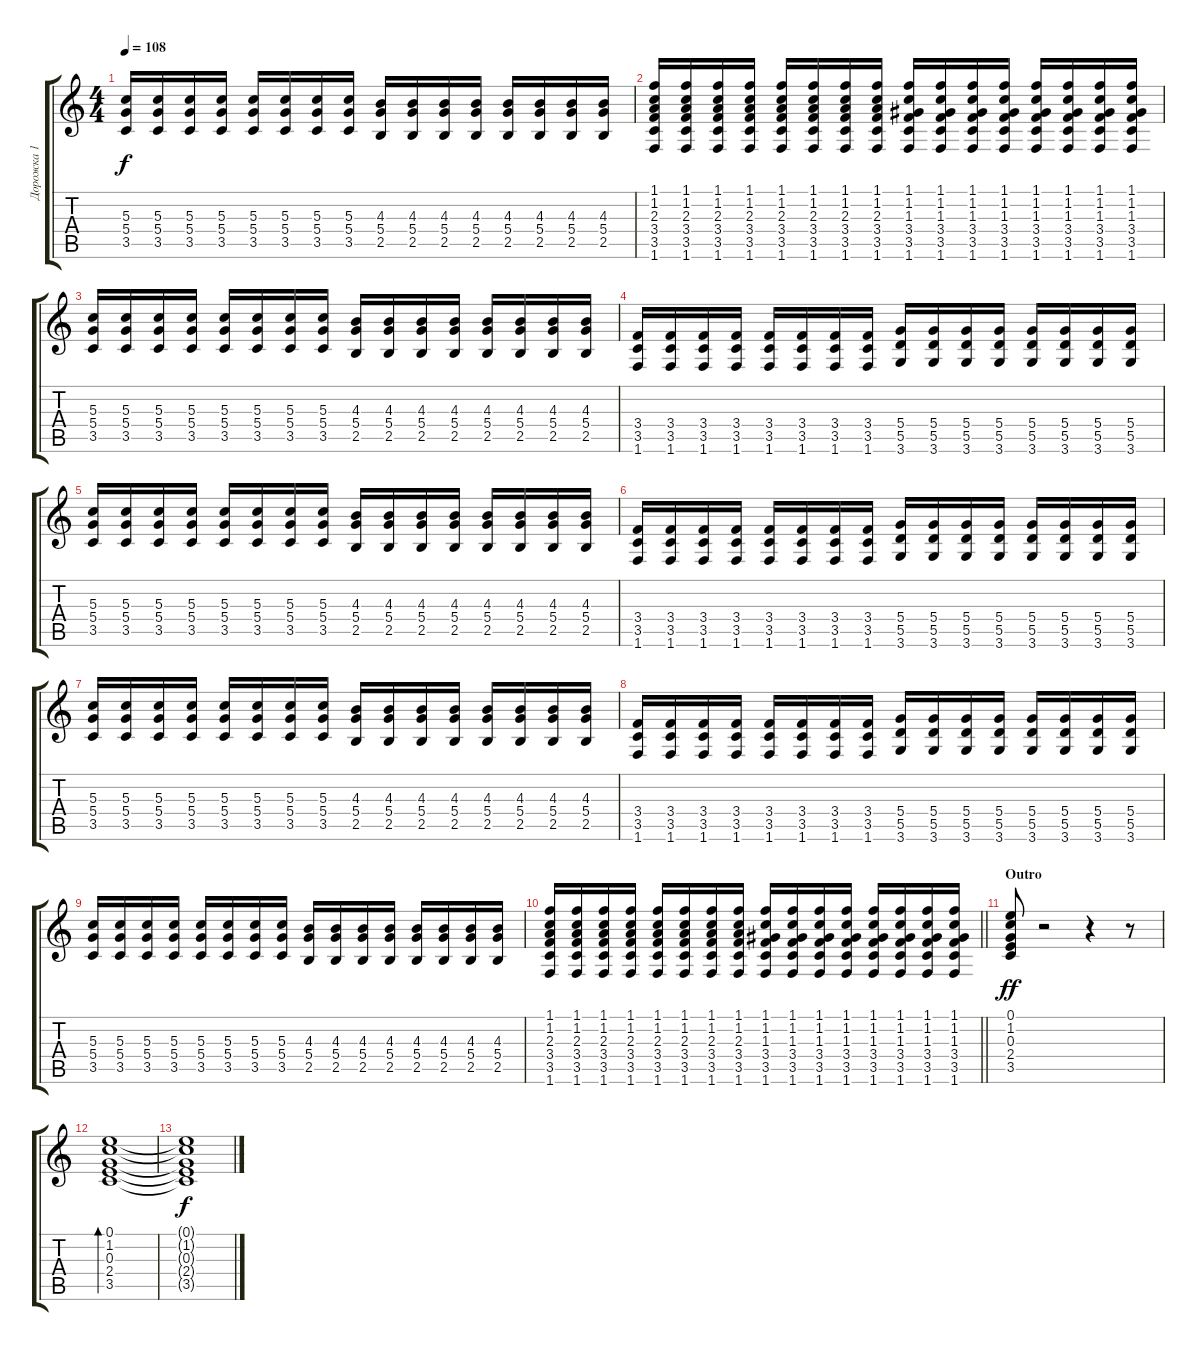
\track ("Дорожка 1" "Дорожка 1") {instrument acousticguitarsteel}
\staff {score tabs}
\tuning (E4 B3 G3 D3 A2 E2) {hide}
\ts (4 4)
\tempo 108
\clef g2
\ks c
(5.3 5.4 3.5).16{dy f} (5.3 5.4 3.5).16 (5.3 5.4 3.5).16 (5.3 5.4 3.5).16 (5.3 5.4 3.5).16 (5.3 5.4 3.5).16 (5.3 5.4 3.5).16 (5.3 5.4 3.5).16 (4.3 5.4 2.5).16 (4.3 5.4 2.5).16 (4.3 5.4 2.5).16 (4.3 5.4 2.5).16 (4.3 5.4 2.5).16 (4.3 5.4 2.5).16 (4.3 5.4 2.5).16 (4.3 5.4 2.5).16 |
(1.1 1.2 2.3 3.4 3.5 1.6).16 (1.1 1.2 2.3 3.4 3.5 1.6).16 (1.1 1.2 2.3 3.4 3.5 1.6).16 (1.1 1.2 2.3 3.4 3.5 1.6).16 (1.1 1.2 2.3 3.4 3.5 1.6).16 (1.1 1.2 2.3 3.4 3.5 1.6).16 (1.1 1.2 2.3 3.4 3.5 1.6).16 (1.1 1.2 2.3 3.4 3.5 1.6).16 (1.1 1.2 1.3 3.4 3.5 1.6).16 (1.1 1.2 1.3 3.4 3.5 1.6).16 (1.1 1.2 1.3 3.4 3.5 1.6).16 (1.1 1.2 1.3 3.4 3.5 1.6).16 (1.1 1.2 1.3 3.4 3.5 1.6).16 (1.1 1.2 1.3 3.4 3.5 1.6).16 (1.1 1.2 1.3 3.4 3.5 1.6).16 (1.1 1.2 1.3 3.4 3.5 1.6).16 |
(5.3 5.4 3.5).16 (5.3 5.4 3.5).16 (5.3 5.4 3.5).16 (5.3 5.4 3.5).16 (5.3 5.4 3.5).16 (5.3 5.4 3.5).16 (5.3 5.4 3.5).16 (5.3 5.4 3.5).16 (4.3 5.4 2.5).16 (4.3 5.4 2.5).16 (4.3 5.4 2.5).16 (4.3 5.4 2.5).16 (4.3 5.4 2.5).16 (4.3 5.4 2.5).16 (4.3 5.4 2.5).16 (4.3 5.4 2.5).16 |
(3.4 3.5 1.6).16 (3.4 3.5 1.6).16 (3.4 3.5 1.6).16 (3.4 3.5 1.6).16 (3.4 3.5 1.6).16 (3.4 3.5 1.6).16 (3.4 3.5 1.6).16 (3.4 3.5 1.6).16 (5.4 5.5 3.6).16 (5.4 5.5 3.6).16 (5.4 5.5 3.6).16 (5.4 5.5 3.6).16 (5.4 5.5 3.6).16 (5.4 5.5 3.6).16 (5.4 5.5 3.6).16 (5.4 5.5 3.6).16 |
(5.3 5.4 3.5).16 (5.3 5.4 3.5).16 (5.3 5.4 3.5).16 (5.3 5.4 3.5).16 (5.3 5.4 3.5).16 (5.3 5.4 3.5).16 (5.3 5.4 3.5).16 (5.3 5.4 3.5).16 (4.3 5.4 2.5).16 (4.3 5.4 2.5).16 (4.3 5.4 2.5).16 (4.3 5.4 2.5).16 (4.3 5.4 2.5).16 (4.3 5.4 2.5).16 (4.3 5.4 2.5).16 (4.3 5.4 2.5).16 |
(3.4 3.5 1.6).16 (3.4 3.5 1.6).16 (3.4 3.5 1.6).16 (3.4 3.5 1.6).16 (3.4 3.5 1.6).16 (3.4 3.5 1.6).16 (3.4 3.5 1.6).16 (3.4 3.5 1.6).16 (5.4 5.5 3.6).16 (5.4 5.5 3.6).16 (5.4 5.5 3.6).16 (5.4 5.5 3.6).16 (5.4 5.5 3.6).16 (5.4 5.5 3.6).16 (5.4 5.5 3.6).16 (5.4 5.5 3.6).16 |
(5.3 5.4 3.5).16 (5.3 5.4 3.5).16 (5.3 5.4 3.5).16 (5.3 5.4 3.5).16 (5.3 5.4 3.5).16 (5.3 5.4 3.5).16 (5.3 5.4 3.5).16 (5.3 5.4 3.5).16 (4.3 5.4 2.5).16 (4.3 5.4 2.5).16 (4.3 5.4 2.5).16 (4.3 5.4 2.5).16 (4.3 5.4 2.5).16 (4.3 5.4 2.5).16 (4.3 5.4 2.5).16 (4.3 5.4 2.5).16 |
(3.4 3.5 1.6).16 (3.4 3.5 1.6).16 (3.4 3.5 1.6).16 (3.4 3.5 1.6).16 (3.4 3.5 1.6).16 (3.4 3.5 1.6).16 (3.4 3.5 1.6).16 (3.4 3.5 1.6).16 (5.4 5.5 3.6).16 (5.4 5.5 3.6).16 (5.4 5.5 3.6).16 (5.4 5.5 3.6).16 (5.4 5.5 3.6).16 (5.4 5.5 3.6).16 (5.4 5.5 3.6).16 (5.4 5.5 3.6).16 |
(5.3 5.4 3.5).16 (5.3 5.4 3.5).16 (5.3 5.4 3.5).16 (5.3 5.4 3.5).16 (5.3 5.4 3.5).16 (5.3 5.4 3.5).16 (5.3 5.4 3.5).16 (5.3 5.4 3.5).16 (4.3 5.4 2.5).16 (4.3 5.4 2.5).16 (4.3 5.4 2.5).16 (4.3 5.4 2.5).16 (4.3 5.4 2.5).16 (4.3 5.4 2.5).16 (4.3 5.4 2.5).16 (4.3 5.4 2.5).16 |
\barLineRight lightlight
(1.1 1.2 2.3 3.4 3.5 1.6).16 (1.1 1.2 2.3 3.4 3.5 1.6).16 (1.1 1.2 2.3 3.4 3.5 1.6).16 (1.1 1.2 2.3 3.4 3.5 1.6).16 (1.1 1.2 2.3 3.4 3.5 1.6).16 (1.1 1.2 2.3 3.4 3.5 1.6).16 (1.1 1.2 2.3 3.4 3.5 1.6).16 (1.1 1.2 2.3 3.4 3.5 1.6).16 (1.1 1.2 1.3 3.4 3.5 1.6).16 (1.1 1.2 1.3 3.4 3.5 1.6).16 (1.1 1.2 1.3 3.4 3.5 1.6).16 (1.1 1.2 1.3 3.4 3.5 1.6).16 (1.1 1.2 1.3 3.4 3.5 1.6).16 (1.1 1.2 1.3 3.4 3.5 1.6).16 (1.1 1.2 1.3 3.4 3.5 1.6).16 (1.1 1.2 1.3 3.4 3.5 1.6).16 |
\section ("" "Outro")
(0.1 1.2 0.3 2.4 3.5).8{dy ff} r.2 r.4 r.8 |
(0.1 1.2 0.3 2.4 3.5).1{bd 240} |
(0.1{t} 1.2{t} 0.3{t} 2.4{t} 3.5{t}).1{dy f volume 0}
